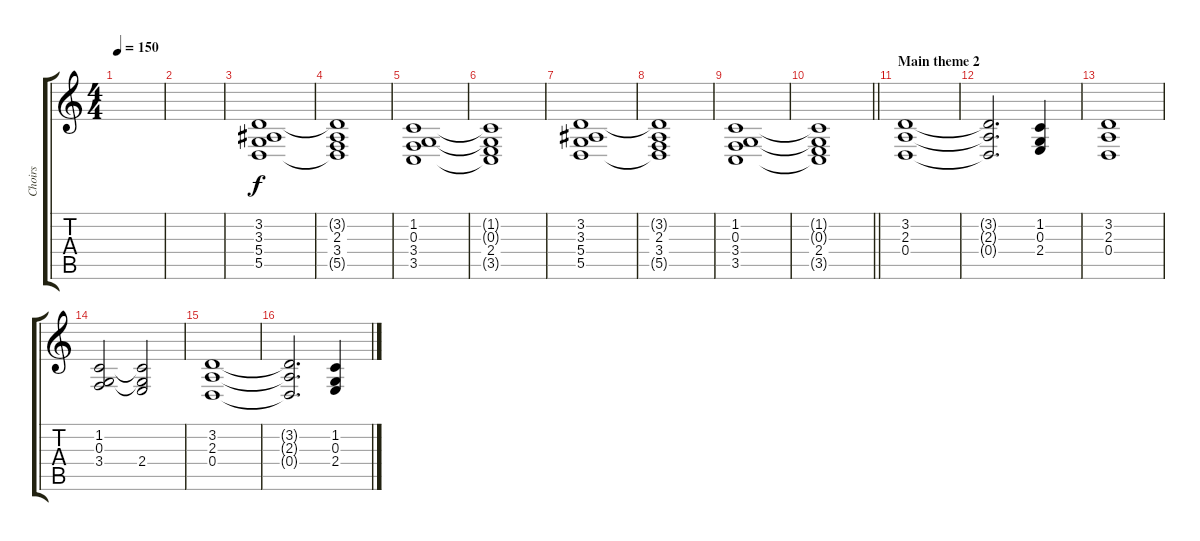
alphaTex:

\track ("Choirs" "Choirs") {instrument choiraahs}
\staff {score tabs}
\tuning (E4 B3 G3 D3 A2 E2) {hide}
\ts (4 4)
\tempo 150
\clef g2
\ks c
|
|
(3.2 3.3 5.4 5.5).1 |
(3.2{t} 2.3 3.4 5.5{t}).1 |
(1.2 0.3 3.4 3.5).1 |
(1.2{t} 0.3{t} 2.4 3.5{t}).1 |
(3.2 3.3 5.4 5.5).1 |
(3.2{t} 2.3 3.4 5.5{t}).1 |
(1.2 0.3 3.4 3.5).1 |
\barLineRight lightlight
(1.2{t} 0.3{t} 2.4 3.5{t}).1 |
\section ("" "Main theme 2")
(3.2 2.3 0.4).1 |
(3.2{t} 2.3{t} 0.4{t}).2{d} (1.2 0.3 2.4).4 |
(3.2 2.3 0.4).1 |
(1.2 0.3 3.4).2 (1.2{t} 0.3{t} 2.4).2 |
(3.2 2.3 0.4).1 |
(3.2{t} 2.3{t} 0.4{t}).2{d} (1.2 0.3 2.4).4
